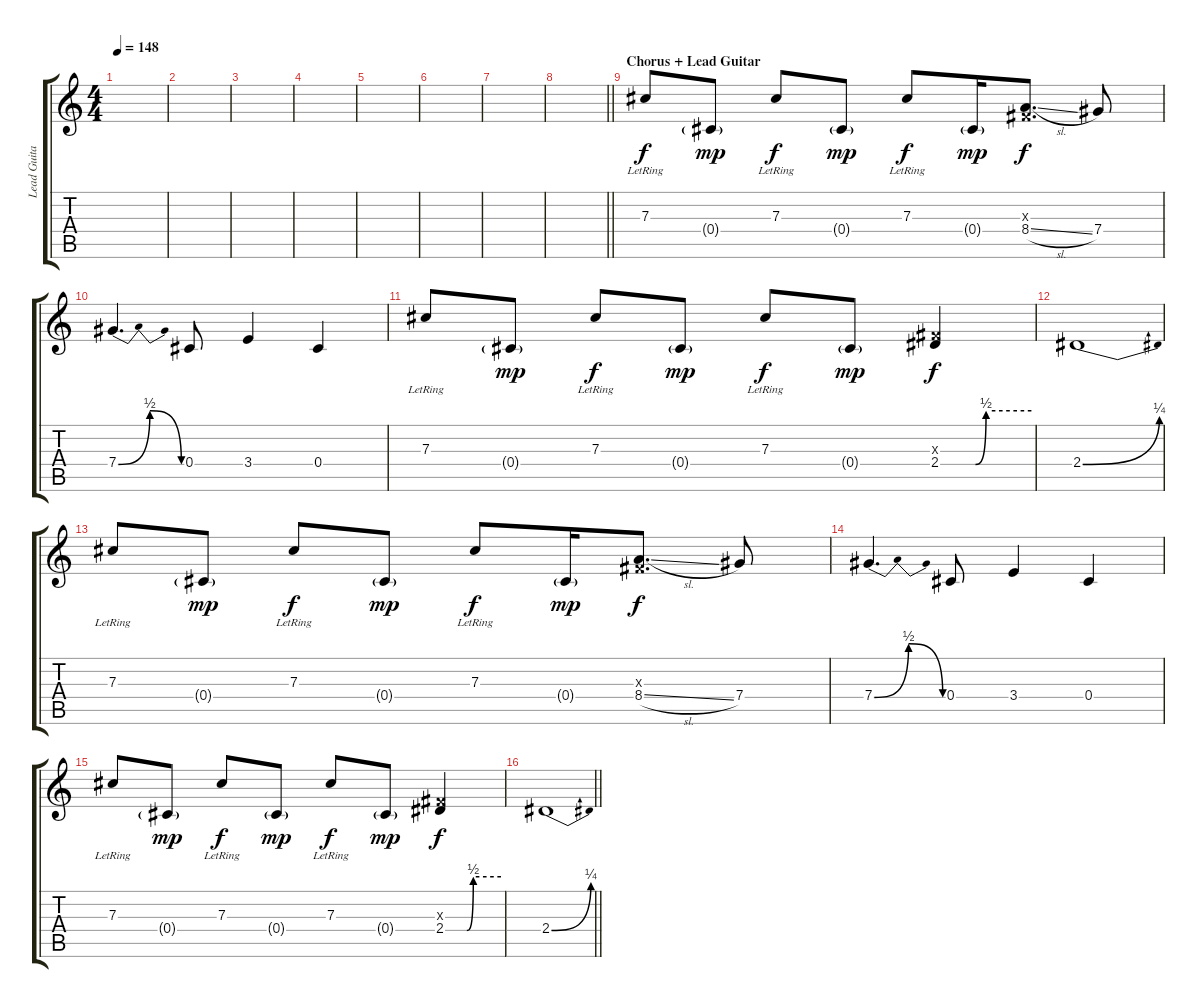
\track ("Lead Guitar" "Lead Guita") {instrument distortionguitar}
\staff {score tabs}
\tuning (Eb4 Bb3 Gb3 Db3 Ab2 Db2) {hide}
\ts (4 4)
\tempo 148
\clef g2
\ks c
|
|
|
|
|
|
|
\barLineRight lightlight
|
\section ("" "Chorus + Lead Guitar")
7.3{lr}.8 0.4{g}.8{dy mp} 7.3{lr}.8{dy f} 0.4{g}.8{dy mp} 7.3{lr}.8{dy f} 0.4{g}.16{dy mp} (0.3{x} 8.4{sl}).8{d dy f} 7.4.8 |
7.4{be (bendrelease 0 0 30 2 30 2 60 0)}.4{d} 0.4.8 3.4.4 0.4.4 |
7.3{lr}.8 0.4{g}.8{dy mp} 7.3{lr}.8{dy f} 0.4{g}.8{dy mp} 7.3{lr}.8{dy f} 0.4{g}.8{dy mp} (0.3{x} 2.4{be (custom 0 0 23 0 30 2 60 2)}).4{dy f} |
2.4{be (bend 0 0 60 1)}.1 |
7.3{lr}.8 0.4{g}.8{dy mp} 7.3{lr}.8{dy f} 0.4{g}.8{dy mp} 7.3{lr}.8{dy f} 0.4{g}.16{dy mp} (0.3{x} 8.4{sl}).8{d dy f} 7.4.8 |
7.4{be (bendrelease 0 0 30 2 30 2 60 0)}.4{d} 0.4.8 3.4.4 0.4.4 |
7.3{lr}.8 0.4{g}.8{dy mp} 7.3{lr}.8{dy f} 0.4{g}.8{dy mp} 7.3{lr}.8{dy f} 0.4{g}.8{dy mp} (0.3{x} 2.4{be (custom 0 0 23 0 30 2 60 2)}).4{dy f} |
\barLineRight lightlight
2.4{be (bend 0 0 60 1)}.1
